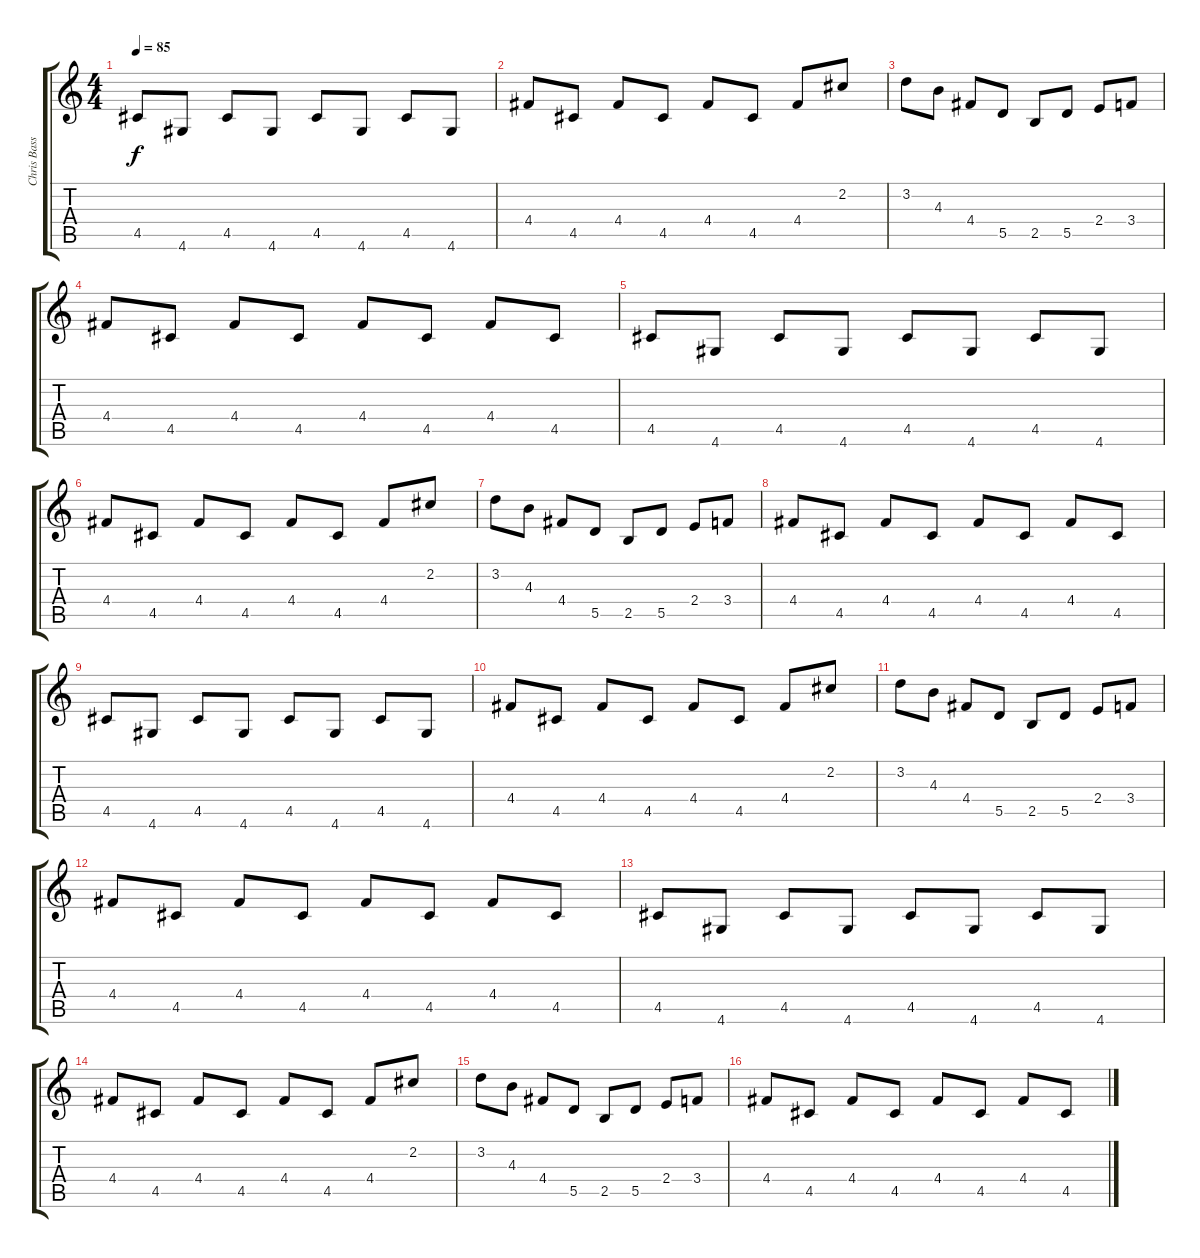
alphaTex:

\track ("Chris Bass" "Chris Bass") {instrument electricbassfinger}
\staff {score tabs}
\tuning (E4 B3 G3 D3 A2 E2) {hide}
\ts (4 4)
\tempo 85
\clef g2
\ks c
4.5.8{dy f} 4.6.8 4.5.8 4.6.8 4.5.8 4.6.8 4.5.8 4.6.8 |
4.4.8 4.5.8 4.4.8 4.5.8 4.4.8 4.5.8 4.4.8 2.2.8 |
3.2.8 4.3.8 4.4.8 5.5.8 2.5.8 5.5.8 2.4.8 3.4.8 |
4.4.8 4.5.8 4.4.8 4.5.8 4.4.8 4.5.8 4.4.8 4.5.8 |
4.5.8 4.6.8 4.5.8 4.6.8 4.5.8 4.6.8 4.5.8 4.6.8 |
4.4.8 4.5.8 4.4.8 4.5.8 4.4.8 4.5.8 4.4.8 2.2.8 |
3.2.8 4.3.8 4.4.8 5.5.8 2.5.8 5.5.8 2.4.8 3.4.8 |
4.4.8 4.5.8 4.4.8 4.5.8 4.4.8 4.5.8 4.4.8 4.5.8 |
4.5.8 4.6.8 4.5.8 4.6.8 4.5.8 4.6.8 4.5.8 4.6.8 |
4.4.8 4.5.8 4.4.8 4.5.8 4.4.8 4.5.8 4.4.8 2.2.8 |
3.2.8 4.3.8 4.4.8 5.5.8 2.5.8 5.5.8 2.4.8 3.4.8 |
4.4.8 4.5.8 4.4.8 4.5.8 4.4.8 4.5.8 4.4.8 4.5.8 |
4.5.8 4.6.8 4.5.8 4.6.8 4.5.8 4.6.8 4.5.8 4.6.8 |
4.4.8 4.5.8 4.4.8 4.5.8 4.4.8 4.5.8 4.4.8 2.2.8 |
3.2.8 4.3.8 4.4.8 5.5.8 2.5.8 5.5.8 2.4.8 3.4.8 |
4.4.8 4.5.8 4.4.8 4.5.8 4.4.8 4.5.8 4.4.8 4.5.8
